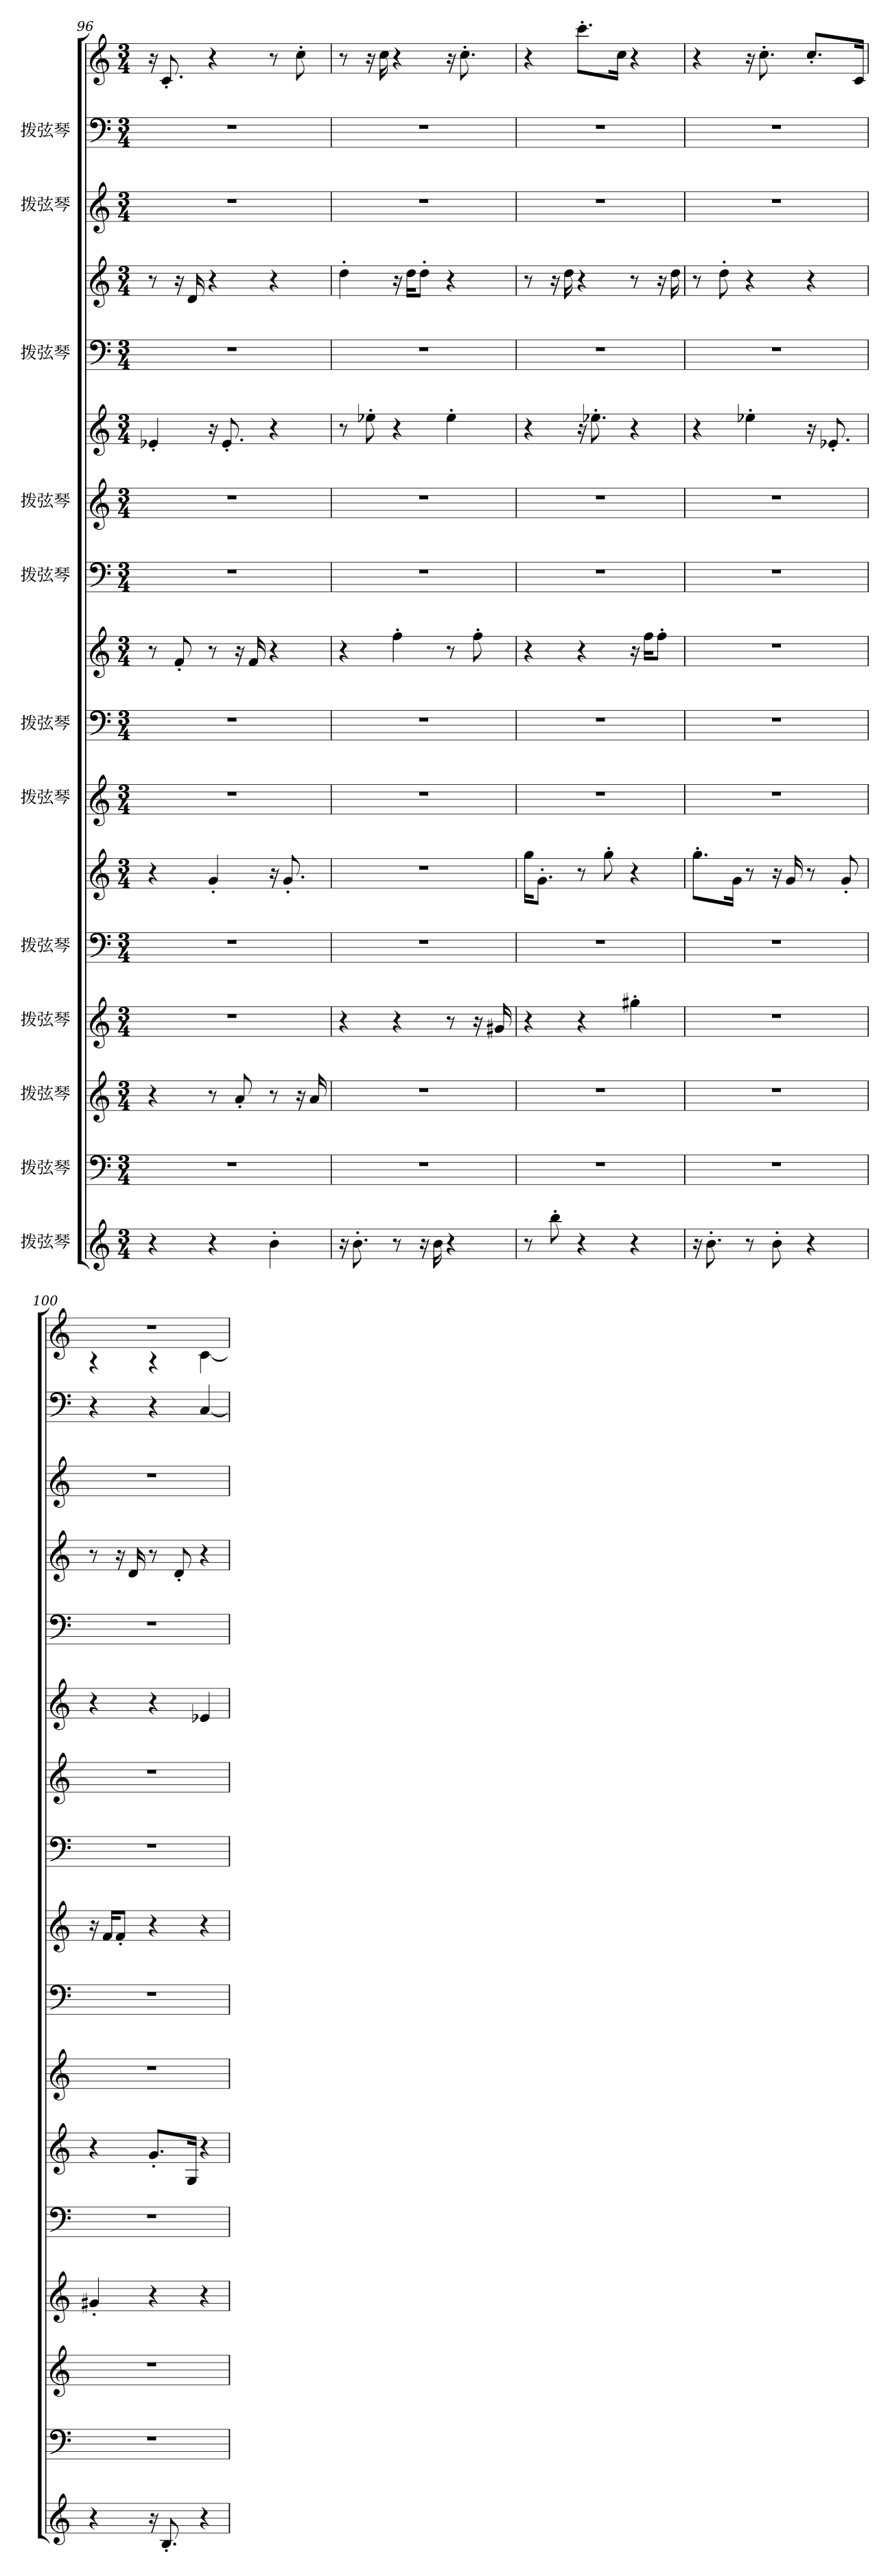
**kern	**kern	**kern	**kern	**kern	**kern	**kern	**kern	**kern	**kern	**kern	**kern	**kern	**kern	**kern	**kern	**kern
*part12	*part11	*part10	*part9	*part8	*part8	*part7	*part6	*part6	*part5	*part4	*part4	*part3	*part3	*part2	*part1	*part1
*staff17	*staff16	*staff15	*staff14	*staff13	*staff12	*staff11	*staff10	*staff9	*staff8	*staff7	*staff6	*staff5	*staff4	*staff3	*staff2	*staff1
*I"拨弦琴	*I"拨弦琴	*I"拨弦琴	*I"拨弦琴	*I"拨弦琴	*	*I"拨弦琴	*I"拨弦琴	*	*I"拨弦琴	*I"拨弦琴	*	*I"拨弦琴	*	*I"拨弦琴	*I"拨弦琴	*
*clefG2	*clefF4	*clefG2	*clefG2	*clefF4	*clefG2	*clefG2	*clefF4	*clefG2	*clefF4	*clefG2	*clefG2	*clefF4	*clefG2	*clefG2	*clefF4	*clefG2
*k[]	*k[]	*k[]	*k[]	*k[]	*k[]	*k[]	*k[]	*k[]	*k[]	*k[]	*k[]	*k[]	*k[]	*k[]	*k[]	*k[]
*M3/4	*M3/4	*M3/4	*M3/4	*M3/4	*M3/4	*M3/4	*M3/4	*M3/4	*M3/4	*M3/4	*M3/4	*M3/4	*M3/4	*M3/4	*M3/4	*M3/4
=96	=96	=96	=96	=96	=96	=96	=96	=96	=96	=96	=96	=96	=96	=96	=96	=96
4r	2.r	4r	2.r	2.r	4r	2.r	2.r	8r	2.r	2.r	4e-X'/	2.r	8r	2.r	2.r	16r
.	.	.	.	.	.	.	.	.	.	.	.	.	.	.	.	8.c'/
.	.	.	.	.	.	.	.	8f'/	.	.	.	.	16r	.	.	.
.	.	.	.	.	.	.	.	.	.	.	.	.	16d/	.	.	.
4r	.	8r	.	.	4g'/	.	.	8r	.	.	16r	.	4r	.	.	4r
.	.	.	.	.	.	.	.	.	.	.	8.e-'/	.	.	.	.	.
.	.	8a'/	.	.	.	.	.	16r	.	.	.	.	.	.	.	.
.	.	.	.	.	.	.	.	16f/	.	.	.	.	.	.	.	.
4b'\	.	8r	.	.	16r	.	.	4r	.	.	4r	.	4r	.	.	8r
.	.	.	.	.	8.g'/	.	.	.	.	.	.	.	.	.	.	.
.	.	16r	.	.	.	.	.	.	.	.	.	.	.	.	.	8cc'\
.	.	16a/	.	.	.	.	.	.	.	.	.	.	.	.	.	.
!!LO:PB:g=z
=97	=97	=97	=97	=97	=97	=97	=97	=97	=97	=97	=97	=97	=97	=97	=97	=97
16r	2.r	2.r	4r	2.r	2.r	2.r	2.r	4r	2.r	2.r	8r	2.r	4dd'\	2.r	2.r	8r
8.b'\	.	.	.	.	.	.	.	.	.	.	.	.	.	.	.	.
.	.	.	.	.	.	.	.	.	.	.	8ee-X'\	.	.	.	.	16r
.	.	.	.	.	.	.	.	.	.	.	.	.	.	.	.	16cc\
8r	.	.	4r	.	.	.	.	4ff'\	.	.	4r	.	16r	.	.	4r
.	.	.	.	.	.	.	.	.	.	.	.	.	16dd\KL	.	.	.
16r	.	.	.	.	.	.	.	.	.	.	.	.	8dd'\J	.	.	.
16b\	.	.	.	.	.	.	.	.	.	.	.	.	.	.	.	.
4r	.	.	8r	.	.	.	.	8r	.	.	4ee-'\	.	4r	.	.	16r
.	.	.	.	.	.	.	.	.	.	.	.	.	.	.	.	8.cc'\
.	.	.	16r	.	.	.	.	8ff'\	.	.	.	.	.	.	.	.
.	.	.	16g#X/	.	.	.	.	.	.	.	.	.	.	.	.	.
=98	=98	=98	=98	=98	=98	=98	=98	=98	=98	=98	=98	=98	=98	=98	=98	=98
8r	2.r	2.r	4r	2.r	16gg\KL	2.r	2.r	4r	2.r	2.r	4r	2.r	8r	2.r	2.r	4r
.	.	.	.	.	8.g'\J	.	.	.	.	.	.	.	.	.	.	.
8bb'\	.	.	.	.	.	.	.	.	.	.	.	.	16r	.	.	.
.	.	.	.	.	.	.	.	.	.	.	.	.	16dd\	.	.	.
4r	.	.	4r	.	8r	.	.	4r	.	.	16r	.	4r	.	.	8.ccc'\L
.	.	.	.	.	.	.	.	.	.	.	8.ee-X'\	.	.	.	.	.
.	.	.	.	.	8gg'\	.	.	.	.	.	.	.	.	.	.	.
.	.	.	.	.	.	.	.	.	.	.	.	.	.	.	.	16cc\Jk
4r	.	.	4gg#X'\	.	4r	.	.	16r	.	.	4r	.	8r	.	.	4r
.	.	.	.	.	.	.	.	16ff\KL	.	.	.	.	.	.	.	.
.	.	.	.	.	.	.	.	8ff'\J	.	.	.	.	16r	.	.	.
.	.	.	.	.	.	.	.	.	.	.	.	.	16dd\	.	.	.
=99	=99	=99	=99	=99	=99	=99	=99	=99	=99	=99	=99	=99	=99	=99	=99	=99
16r	2.r	2.r	2.r	2.r	8.gg'\L	2.r	2.r	2.r	2.r	2.r	4r	2.r	8r	2.r	2.r	4r
8.b'\	.	.	.	.	.	.	.	.	.	.	.	.	.	.	.	.
.	.	.	.	.	.	.	.	.	.	.	.	.	8dd'\	.	.	.
.	.	.	.	.	16g\Jk	.	.	.	.	.	.	.	.	.	.	.
8r	.	.	.	.	8r	.	.	.	.	.	4ee-X'\	.	4r	.	.	16r
.	.	.	.	.	.	.	.	.	.	.	.	.	.	.	.	8.cc'\
8b'\	.	.	.	.	16r	.	.	.	.	.	.	.	.	.	.	.
.	.	.	.	.	16g/	.	.	.	.	.	.	.	.	.	.	.
4r	.	.	.	.	8r	.	.	.	.	.	16r	.	4r	.	.	8.cc'/L
.	.	.	.	.	.	.	.	.	.	.	8.e-X'/	.	.	.	.	.
.	.	.	.	.	8g'/	.	.	.	.	.	.	.	.	.	.	.
.	.	.	.	.	.	.	.	.	.	.	.	.	.	.	.	16c/Jk
=100	=100	=100	=100	=100	=100	=100	=100	=100	=100	=100	=100	=100	=100	=100	=100	=100
*	*	*	*	*	*	*	*	*	*	*	*	*	*	*	*	*^
4r	2.r	2.r	4g#X'/	2.r	4r	2.r	2.r	16r	2.r	2.r	4r	2.r	8r	2.r	4r	2.r	4r
.	.	.	.	.	.	.	.	16f/KL	.	.	.	.	.	.	.	.	.
.	.	.	.	.	.	.	.	8f'/J	.	.	.	.	16r	.	.	.	.
.	.	.	.	.	.	.	.	.	.	.	.	.	16d/	.	.	.	.
16r	.	.	4r	.	8.g'/L	.	.	4r	.	.	4r	.	8r	.	4r	.	4r
8.B'/	.	.	.	.	.	.	.	.	.	.	.	.	.	.	.	.	.
.	.	.	.	.	.	.	.	.	.	.	.	.	8d'/	.	.	.	.
.	.	.	.	.	16G/Jk	.	.	.	.	.	.	.	.	.	.	.	.
4r	.	.	4r	.	4r	.	.	4r	.	.	4e-X/	.	4r	.	[4C/	.	[4c\
*	*	*	*	*	*	*	*	*	*	*	*	*	*	*	*	*v	*v
=	=	=	=	=	=	=	=	=	=	=	=	=	=	=	=	=
*-	*-	*-	*-	*-	*-	*-	*-	*-	*-	*-	*-	*-	*-	*-	*-	*-
